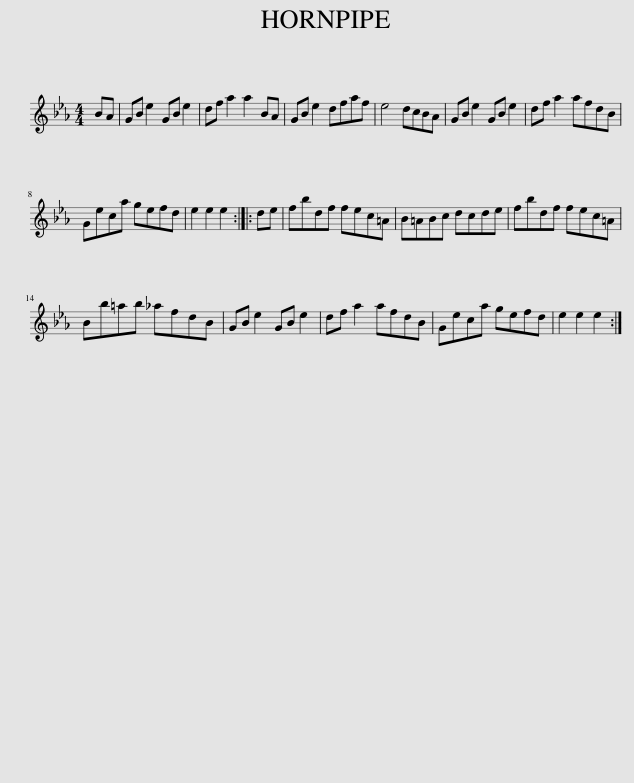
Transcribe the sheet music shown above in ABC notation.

X:1
L:1/8
M:4/4
I:linebreak $
K:Eb
V:1 treble
V:1
 BA | GB e2 GB e2 | df a2 a2 BA | GB e2 dfaf | e4 dcBA | %5
 GB e2 GB e2 | df a2 afdB |$ Geca gefd | e2 e2 e2 :: de | %10
 fbdf fec=A | B=ABc dcde | fbdf fec=A |$ Bb=ab _afdB | GB e2 GB e2 | %15
 df a2 afdB | Geca gefd | e2 e2 e2 :| %18
